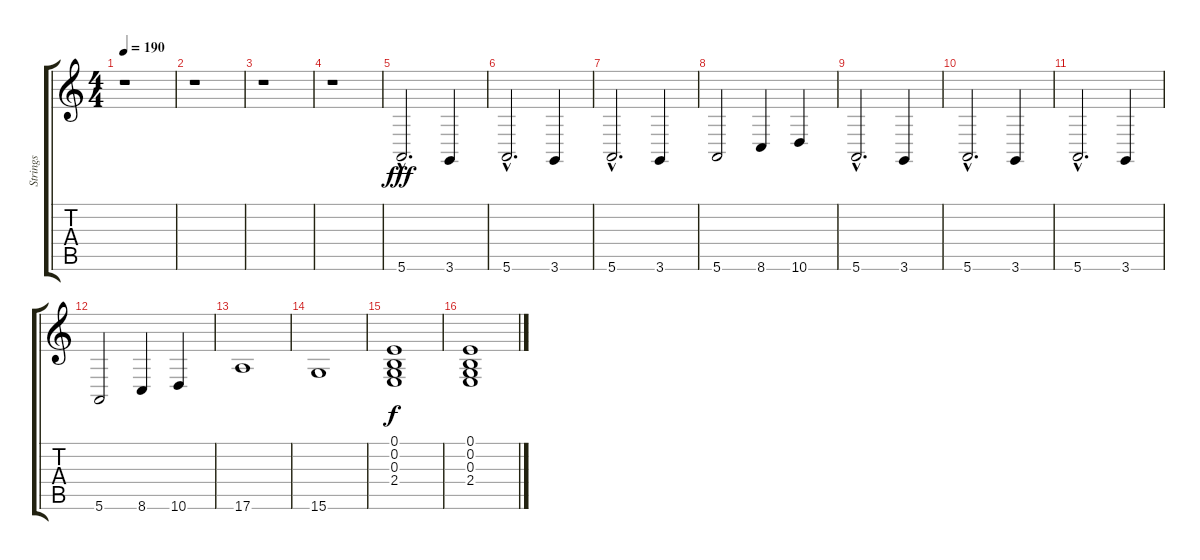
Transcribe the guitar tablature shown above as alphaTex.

\track ("Strings" "Strings") {instrument stringensemble1}
\staff {score tabs}
\tuning (E4 B3 G3 D3 A2 E2) {hide}
\ts (4 4)
\tempo 190
\clef g2
\ks c
r.1{dy f} |
r.1 |
r.1 |
r.1 |
5.6{hac}.2{d dy fff} 3.6.4 |
5.6{hac}.2{d} 3.6.4 |
5.6{hac}.2{d} 3.6.4 |
5.6.2 8.6.4 10.6.4 |
5.6{hac}.2{d} 3.6.4 |
5.6{hac}.2{d} 3.6.4 |
5.6{hac}.2{d} 3.6.4 |
5.6.2 8.6.4 10.6.4 |
17.6.1 |
15.6.1 |
(0.1 0.2 0.3 2.4).1{dy f} |
(0.1 0.2 0.3 2.4).1
